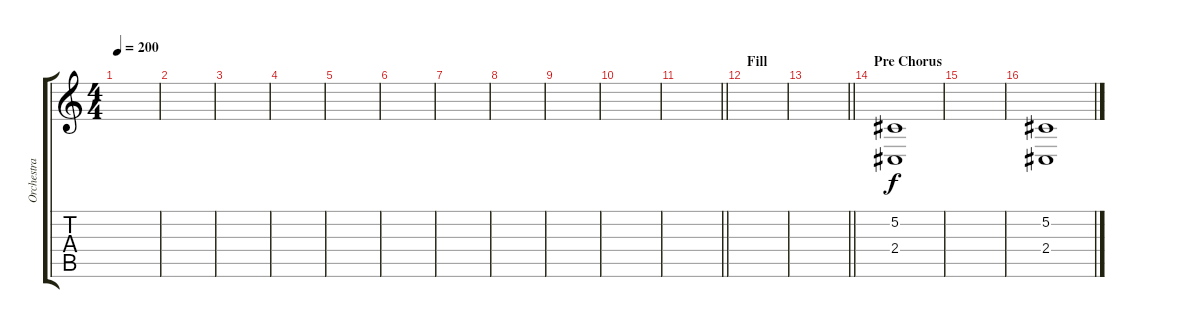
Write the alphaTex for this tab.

\track ("Orchestra Hit" "Orchestra ") {instrument orchestrahit}
\staff {score tabs}
\tuning (Db4 Ab3 E3 B2 Gb2 Db2) {hide}
\ts (4 4)
\tempo 200
\clef g2
\ks c
|
|
|
|
|
|
|
|
|
|
\barLineRight lightlight
|
\section ("" "Fill")
|
\barLineRight lightlight
|
\section ("" "Pre Chorus")
(5.2 2.4).1 |
|
(5.2 2.4).1
